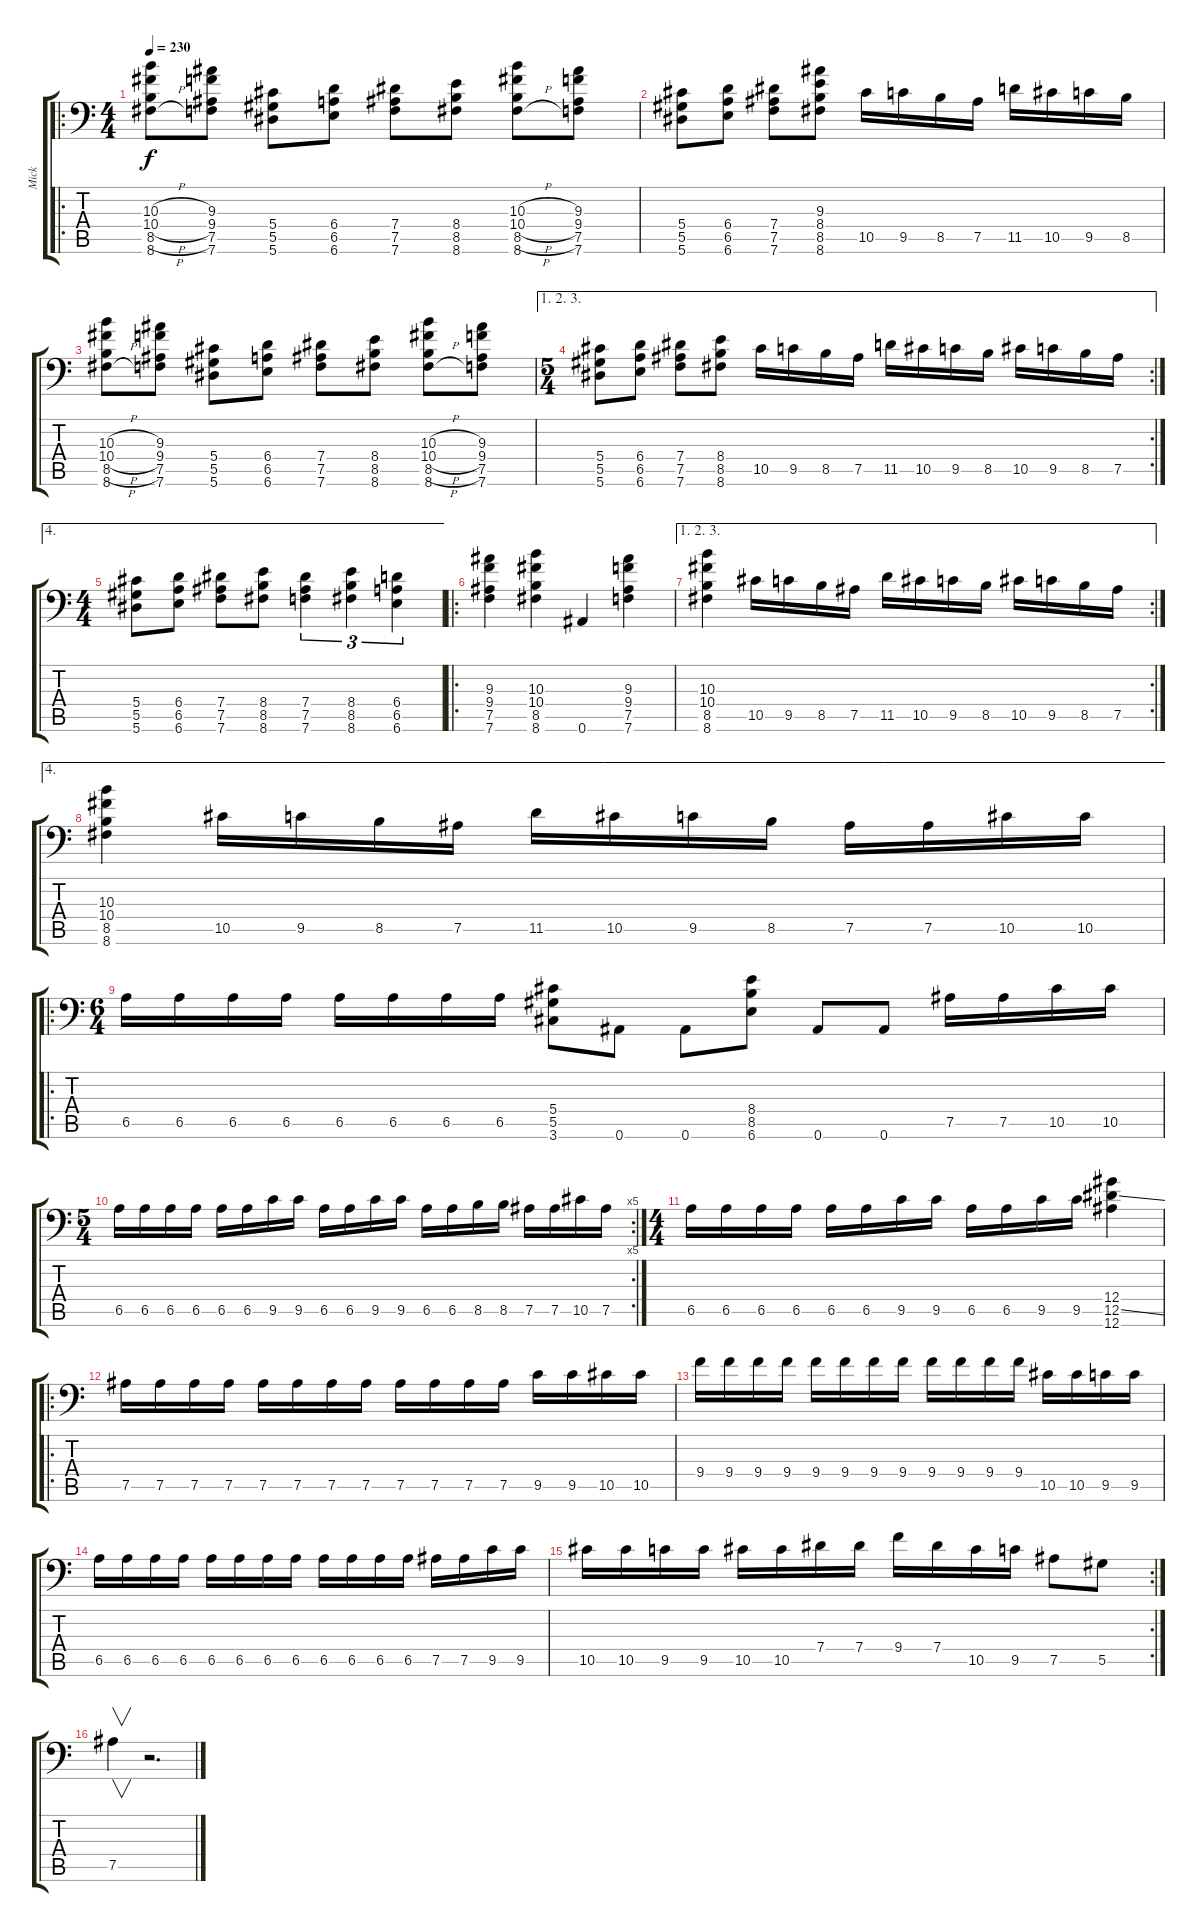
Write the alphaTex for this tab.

\track ("Mick" "Mick") {instrument distortionguitar}
\staff {score tabs}
\tuning (Bb3 F3 Db3 Ab2 Eb2 Bb1) {hide}
\ro
\ts (4 4)
\tempo 230
\clef f4
\ks c
(10.3{h} 10.4{h} 8.5{h} 8.6{h}).8{dy f instrument distortionguitar} (9.3 9.4 7.5 7.6).8 (5.4 5.5 5.6).8 (6.4 6.5 6.6).8 (7.4 7.5 7.6).8 (8.4 8.5 8.6).8 (10.3{h} 10.4{h} 8.5{h} 8.6{h}).8 (9.3 9.4 7.5 7.6).8 |
(5.4 5.5 5.6).8 (6.4 6.5 6.6).8 (7.4 7.5 7.6).8 (9.3 8.4 8.5 8.6).8 10.5.16 9.5.16 8.5.16 7.5.16 11.5.16 10.5.16 9.5.16 8.5.16 |
(10.3{h} 10.4{h} 8.5{h} 8.6{h}).8 (9.3 9.4 7.5 7.6).8 (5.4 5.5 5.6).8 (6.4 6.5 6.6).8 (7.4 7.5 7.6).8 (8.4 8.5 8.6).8 (10.3{h} 10.4{h} 8.5{h} 8.6{h}).8 (9.3 9.4 7.5 7.6).8 |
\ae (1 2 3)
\rc 2
\ts (5 4)
(5.4 5.5 5.6).8 (6.4 6.5 6.6).8 (7.4 7.5 7.6).8 (8.4 8.5 8.6).8 10.5.16 9.5.16 8.5.16 7.5.16 11.5.16 10.5.16 9.5.16 8.5.16 10.5.16 9.5.16 8.5.16 7.5.16 |
\ae 4
\ts (4 4)
(5.4 5.5 5.6).8 (6.4 6.5 6.6).8 (7.4 7.5 7.6).8 (8.4 8.5 8.6).8 (7.4 7.5 7.6).4{tu (3 2)} (8.4 8.5 8.6).4{tu (3 2)} (6.4 6.5 6.6).4{tu (3 2)} |
\ro
(9.3 9.4 7.5 7.6).4 (10.3 10.4 8.5 8.6).4 0.6.4 (9.3 9.4 7.5 7.6).4 |
\ae (1 2 3)
\rc 2
(10.3 10.4 8.5 8.6).4 10.5.16 9.5.16 8.5.16 7.5.16 11.5.16 10.5.16 9.5.16 8.5.16 10.5.16 9.5.16 8.5.16 7.5.16 |
\ae 4
(10.3 10.4 8.5 8.6).4 10.5.16 9.5.16 8.5.16 7.5.16 11.5.16 10.5.16 9.5.16 8.5.16 7.5.16 7.5.16 10.5.16 10.5.16 |
\ro
\ts (6 4)
6.5.16 6.5.16 6.5.16 6.5.16 6.5.16 6.5.16 6.5.16 6.5.16 (5.4 5.5 3.6).8 0.6.8 0.6.8 (8.4 8.5 6.6).8 0.6.8 0.6.8 7.5.16 7.5.16 10.5.16 10.5.16 |
\rc 5
\ts (5 4)
6.5.16 6.5.16 6.5.16 6.5.16 6.5.16 6.5.16 9.5.16 9.5.16 6.5.16 6.5.16 9.5.16 9.5.16 6.5.16 6.5.16 8.5.16 8.5.16 7.5.16 7.5.16 10.5.16 7.5.16 |
\ts (4 4)
6.5.16 6.5.16 6.5.16 6.5.16 6.5.16 6.5.16 9.5.16 9.5.16 6.5.16 6.5.16 9.5.16 9.5.16 (12.4 12.5{ss} 12.6).4 |
\ro
7.5.16 7.5.16 7.5.16 7.5.16 7.5.16 7.5.16 7.5.16 7.5.16 7.5.16 7.5.16 7.5.16 7.5.16 9.5.16 9.5.16 10.5.16 10.5.16 |
9.4.16 9.4.16 9.4.16 9.4.16 9.4.16 9.4.16 9.4.16 9.4.16 9.4.16 9.4.16 9.4.16 9.4.16 10.5.16 10.5.16 9.5.16 9.5.16 |
6.5.16 6.5.16 6.5.16 6.5.16 6.5.16 6.5.16 6.5.16 6.5.16 6.5.16 6.5.16 6.5.16 6.5.16 7.5.16 7.5.16 9.5.16 9.5.16 |
\rc 2
10.5.16 10.5.16 9.5.16 9.5.16 10.5.16 10.5.16 7.4.16 7.4.16 9.4.16 7.4.16 10.5.16 9.5.16 7.5.8 5.5.8 |
7.5.4{v} r.2{d}
